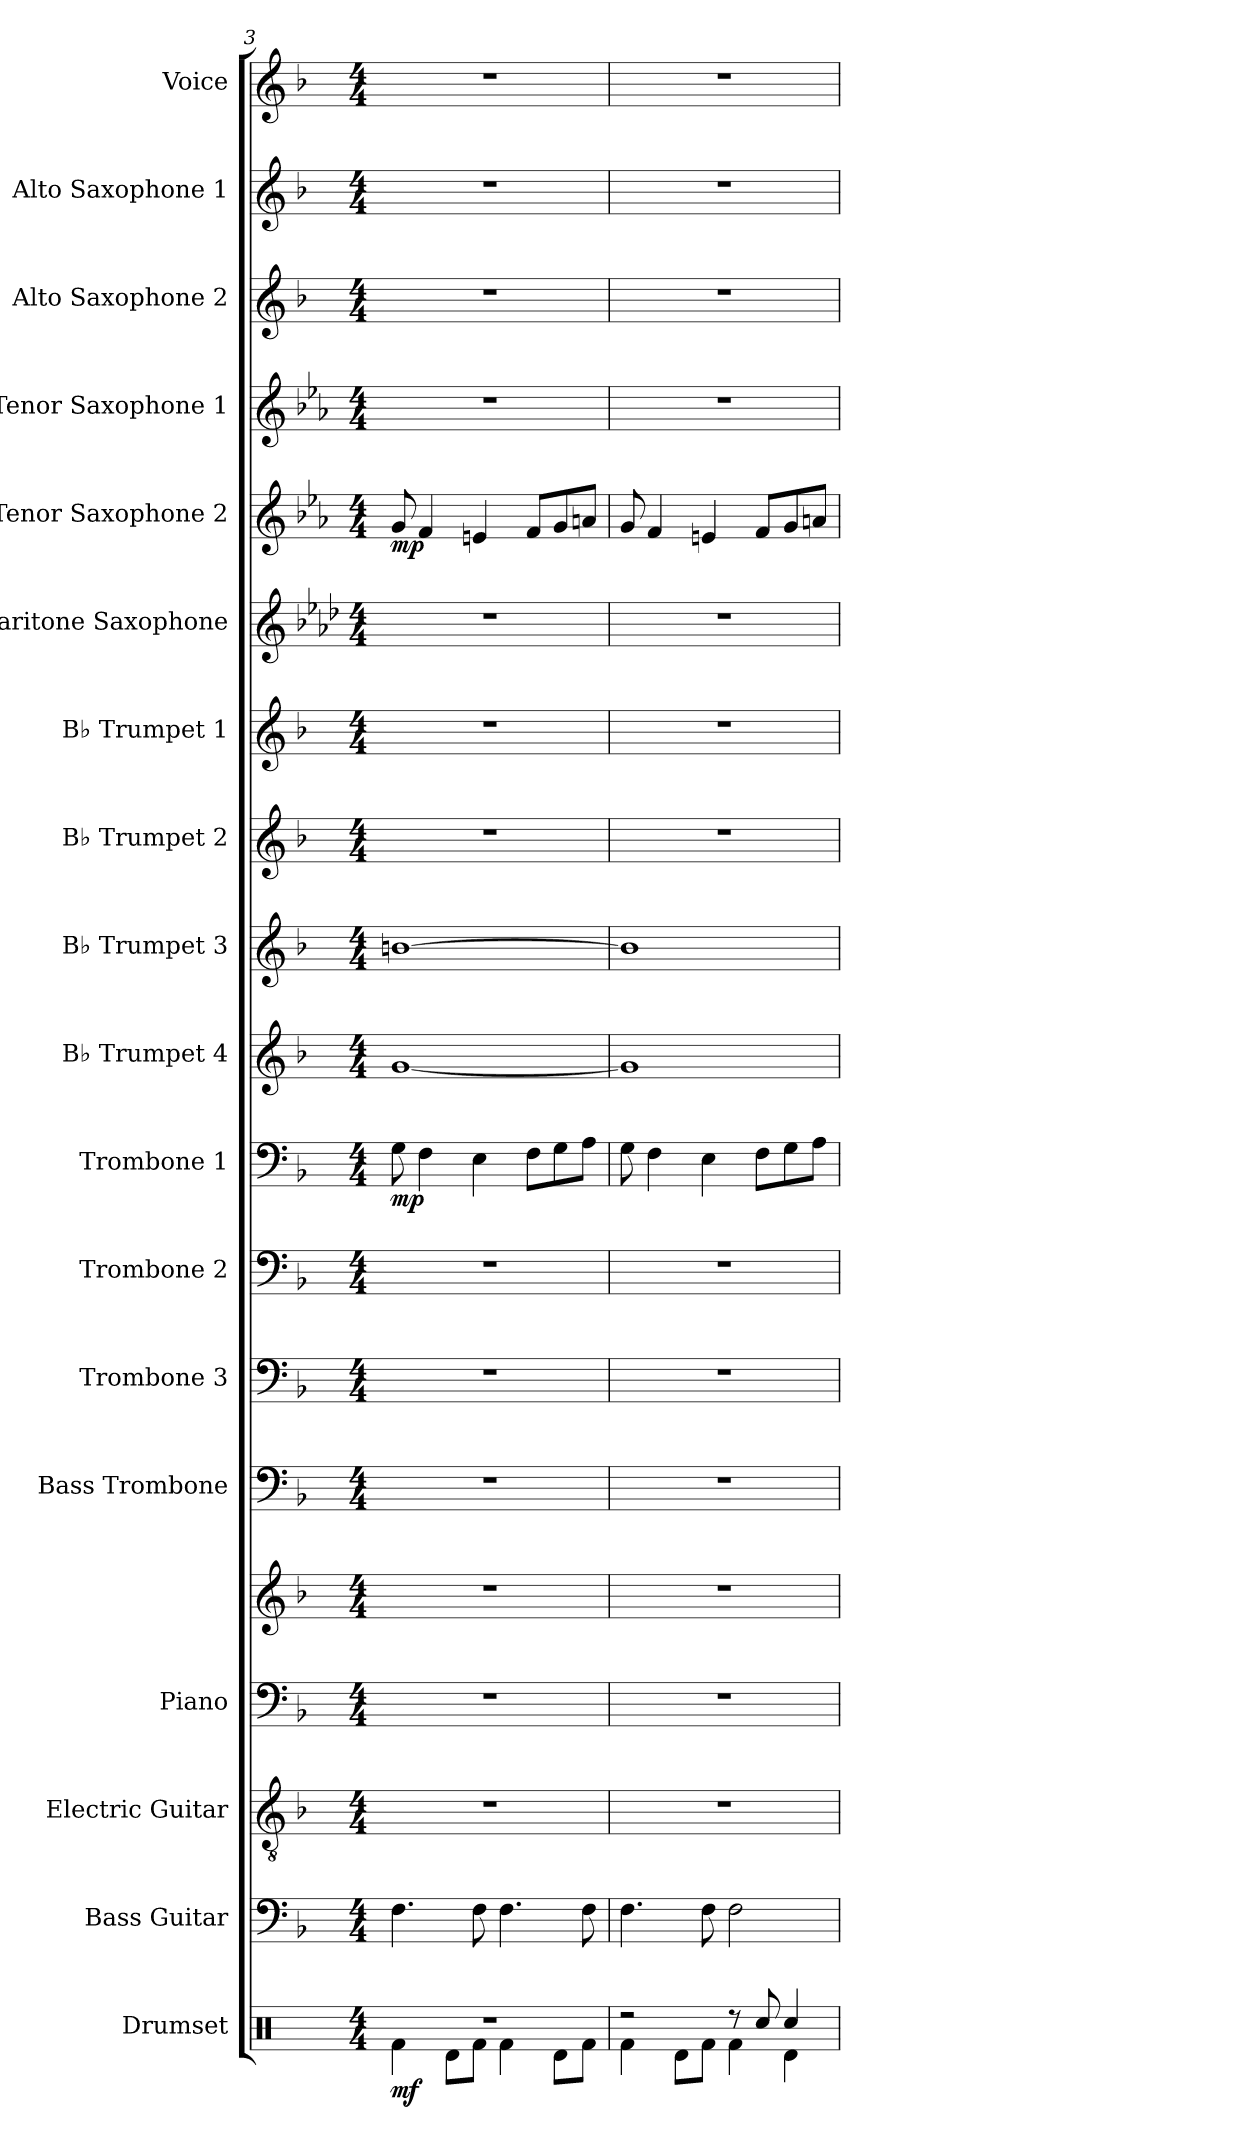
**kern	**dynam	**kern	**kern	**kern	**kern	**kern	**kern	**kern	**kern	**dynam	**kern	**kern	**kern	**kern	**kern	**kern	**dynam	**kern	**kern	**kern	**kern
*part18	*part18	*part17	*part16	*part15	*part15	*part14	*part13	*part12	*part11	*part11	*part10	*part9	*part8	*part7	*part6	*part5	*part5	*part4	*part3	*part2	*part1
*staff19	*staff19	*staff18	*staff17	*staff16	*staff15	*staff14	*staff13	*staff12	*staff11	*staff11	*staff10	*staff9	*staff8	*staff7	*staff6	*staff5	*staff5	*staff4	*staff3	*staff2	*staff1
*I"Drumset	*	*I"Bass Guitar	*I"Electric Guitar	*I"Piano	*	*I"Bass Trombone	*I"Trombone 3	*I"Trombone 2	*I"Trombone 1	*	*I"B♭ Trumpet 4	*I"B♭ Trumpet 3	*I"B♭ Trumpet 2	*I"B♭ Trumpet 1	*I"Baritone Saxophone	*I"Tenor Saxophone 2	*	*I"Tenor Saxophone 1	*I"Alto Saxophone 2	*I"Alto Saxophone 1	*I"Voice
*I'D. Set	*	*I'B. Guit.	*I'El. Guit.	*I'Pno.	*	*I'B. Tbn.	*I'Tbn. 3	*I'Tbn. 2	*I'Tbn. 1	*	*I'B♭ Tpt. 4	*I'B♭ Tpt. 3	*I'B♭ Tpt. 2	*I'B♭ Tpt. 1	*I'Bar. Sax.	*I'T. Sax. 2	*	*I'T. Sax. 1	*I'A. Sax. 2	*I'A. Sax. 1	*I'Voi.
*clefX	*	*clefF4	*clefGv2	*clefF4	*clefG2	*clefF4	*clefF4	*clefF4	*clefF4	*	*clefG2	*clefG2	*clefG2	*clefG2	*clefG2	*clefG2	*	*clefG2	*clefG2	*clefG2	*clefG2
*	*	*ITrd7c12	*	*	*	*	*	*	*	*	*ITrd1c2	*ITrd1c2	*ITrd1c2	*ITrd1c2	*ITrd12c21	*ITrd8c14	*	*ITrd8c14	*ITrd5c9	*ITrd5c9	*
*k[]	*	*k[b-]	*k[b-]	*k[b-]	*k[b-]	*k[b-]	*k[b-]	*k[b-]	*k[b-]	*	*k[b-e-a-]	*k[b-e-a-]	*k[b-e-a-]	*k[b-e-a-]	*k[b-e-a-d-]	*k[b-e-a-]	*	*k[b-e-a-]	*k[b-e-a-d-]	*k[b-e-a-d-]	*k[b-]
*M4/4	*	*M4/4	*M4/4	*M4/4	*M4/4	*M4/4	*M4/4	*M4/4	*M4/4	*	*M4/4	*M4/4	*M4/4	*M4/4	*M4/4	*M4/4	*	*M4/4	*M4/4	*M4/4	*M4/4
=3	=3	=3	=3	=3	=3	=3	=3	=3	=3	=3	=3	=3	=3	=3	=3	=3	=3	=3	=3	=3	=3
*^	*	*	*	*	*	*	*	*	*	*	*	*	*	*	*	*	*	*	*	*	*
!	!	!LO:DY:b	!	!	!	!	!	!	!	!	!LO:DY:b	!	!	!	!	!	!	!LO:DY:b	!	!	!	!
1r	4Rf\	mf	4.FF\	1r	1r	1r	1r	1r	1r	8G\	mp	[1f	[1an	1r	1r	1r	8G/	mp	1r	1r	1r	1r
.	.	.	.	.	.	.	.	.	.	4F\	.	.	.	.	.	.	4F/	.	.	.	.	.
.	8Rd\L	.	.	.	.	.	.	.	.	.	.	.	.	.	.	.	.	.	.	.	.	.
.	8Rf\J	.	8FF\	.	.	.	.	.	.	4E\	.	.	.	.	.	.	4En/	.	.	.	.	.
.	4Rf\	.	4.FF\	.	.	.	.	.	.	.	.	.	.	.	.	.	.	.	.	.	.	.
.	.	.	.	.	.	.	.	.	.	8F\L	.	.	.	.	.	.	8F/L	.	.	.	.	.
.	8Rd\L	.	.	.	.	.	.	.	.	8G\	.	.	.	.	.	.	8G/	.	.	.	.	.
.	8Rf\J	.	8FF\	.	.	.	.	.	.	8A\J	.	.	.	.	.	.	8An/J	.	.	.	.	.
=4	=4	=4	=4	=4	=4	=4	=4	=4	=4	=4	=4	=4	=4	=4	=4	=4	=4	=4	=4	=4	=4	=4
2r	4Rf\	.	4.FF\	1r	1r	1r	1r	1r	1r	8G\	.	1f]	1a]	1r	1r	1r	8G/	.	1r	1r	1r	1r
.	.	.	.	.	.	.	.	.	.	4F\	.	.	.	.	.	.	4F/	.	.	.	.	.
.	8Rd\L	.	.	.	.	.	.	.	.	.	.	.	.	.	.	.	.	.	.	.	.	.
.	8Rf\J	.	8FF\	.	.	.	.	.	.	4E\	.	.	.	.	.	.	4En/	.	.	.	.	.
8r	4Rf\	.	2FF\	.	.	.	.	.	.	.	.	.	.	.	.	.	.	.	.	.	.	.
8Rcc/	.	.	.	.	.	.	.	.	.	8F\L	.	.	.	.	.	.	8F/L	.	.	.	.	.
4Rcc/	4Rd\	.	.	.	.	.	.	.	.	8G\	.	.	.	.	.	.	8G/	.	.	.	.	.
.	.	.	.	.	.	.	.	.	.	8A\J	.	.	.	.	.	.	8An/J	.	.	.	.	.
*v	*v	*	*	*	*	*	*	*	*	*	*	*	*	*	*	*	*	*	*	*	*	*
=	=	=	=	=	=	=	=	=	=	=	=	=	=	=	=	=	=	=	=	=	=
*-	*-	*-	*-	*-	*-	*-	*-	*-	*-	*-	*-	*-	*-	*-	*-	*-	*-	*-	*-	*-	*-
